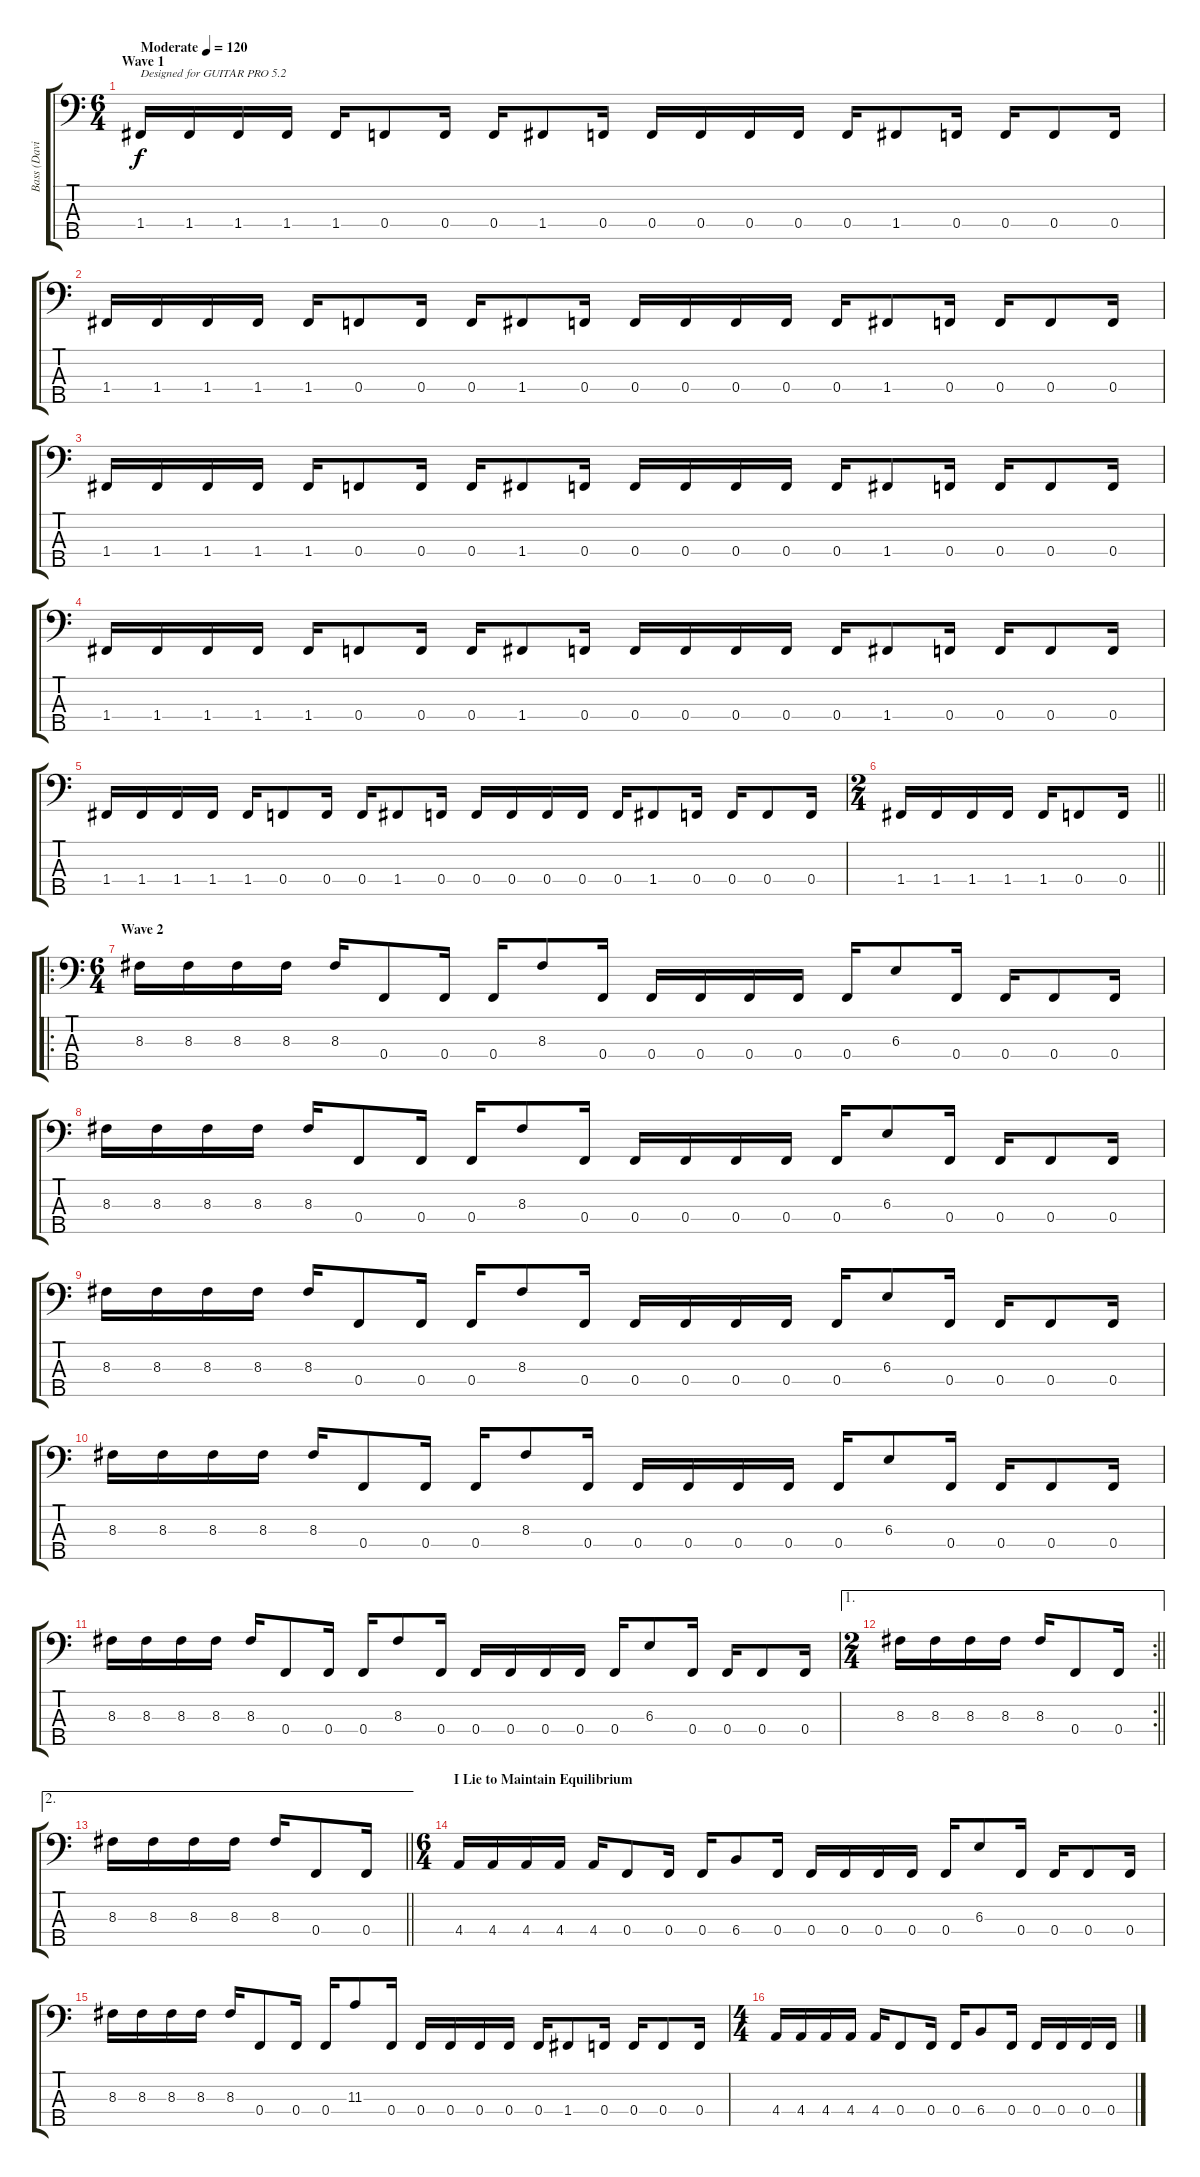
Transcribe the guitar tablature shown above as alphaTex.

\track ("Bass (David Lovgren)" "Bass (Davi") {instrument slapbass1}
\staff {score tabs}
\tuning (Ab2 Eb2 Bb1 F1 C1) {hide}
\ts (6 4)
\section ("" "Wave 1")
\tempo (120 "Moderate")
\clef f4
\ks c
1.4.16{txt "Designed for GUITAR PRO 5.2" dy f instrument slapbass1} 1.4.16 1.4.16 1.4.16 1.4.16 0.4.8 0.4.16 0.4.16 1.4.8 0.4.16 0.4.16 0.4.16 0.4.16 0.4.16 0.4.16 1.4.8 0.4.16 0.4.16 0.4.8 0.4.16 |
1.4.16 1.4.16 1.4.16 1.4.16 1.4.16 0.4.8 0.4.16 0.4.16 1.4.8 0.4.16 0.4.16 0.4.16 0.4.16 0.4.16 0.4.16 1.4.8 0.4.16 0.4.16 0.4.8 0.4.16 |
1.4.16 1.4.16 1.4.16 1.4.16 1.4.16 0.4.8 0.4.16 0.4.16 1.4.8 0.4.16 0.4.16 0.4.16 0.4.16 0.4.16 0.4.16 1.4.8 0.4.16 0.4.16 0.4.8 0.4.16 |
1.4.16 1.4.16 1.4.16 1.4.16 1.4.16 0.4.8 0.4.16 0.4.16 1.4.8 0.4.16 0.4.16 0.4.16 0.4.16 0.4.16 0.4.16 1.4.8 0.4.16 0.4.16 0.4.8 0.4.16 |
1.4.16 1.4.16 1.4.16 1.4.16 1.4.16 0.4.8 0.4.16 0.4.16 1.4.8 0.4.16 0.4.16 0.4.16 0.4.16 0.4.16 0.4.16 1.4.8 0.4.16 0.4.16 0.4.8 0.4.16 |
\ts (2 4)
\barLineRight lightlight
1.4.16 1.4.16 1.4.16 1.4.16 1.4.16 0.4.8 0.4.16 |
\ro
\ts (6 4)
\section ("" "Wave 2")
8.3.16 8.3.16 8.3.16 8.3.16 8.3.16 0.4.8 0.4.16 0.4.16 8.3.8 0.4.16 0.4.16 0.4.16 0.4.16 0.4.16 0.4.16 6.3.8 0.4.16 0.4.16 0.4.8 0.4.16 |
8.3.16 8.3.16 8.3.16 8.3.16 8.3.16 0.4.8 0.4.16 0.4.16 8.3.8 0.4.16 0.4.16 0.4.16 0.4.16 0.4.16 0.4.16 6.3.8 0.4.16 0.4.16 0.4.8 0.4.16 |
8.3.16 8.3.16 8.3.16 8.3.16 8.3.16 0.4.8 0.4.16 0.4.16 8.3.8 0.4.16 0.4.16 0.4.16 0.4.16 0.4.16 0.4.16 6.3.8 0.4.16 0.4.16 0.4.8 0.4.16 |
8.3.16 8.3.16 8.3.16 8.3.16 8.3.16 0.4.8 0.4.16 0.4.16 8.3.8 0.4.16 0.4.16 0.4.16 0.4.16 0.4.16 0.4.16 6.3.8 0.4.16 0.4.16 0.4.8 0.4.16 |
8.3.16 8.3.16 8.3.16 8.3.16 8.3.16 0.4.8 0.4.16 0.4.16 8.3.8 0.4.16 0.4.16 0.4.16 0.4.16 0.4.16 0.4.16 6.3.8 0.4.16 0.4.16 0.4.8 0.4.16 |
\ae 1
\rc 2
\ts (2 4)
\barLineRight lightlight
8.3.16 8.3.16 8.3.16 8.3.16 8.3.16 0.4.8 0.4.16 |
\ae 2
\barLineRight lightlight
8.3.16 8.3.16 8.3.16 8.3.16 8.3.16 0.4.8 0.4.16 |
\ts (6 4)
\section ("" "I Lie to Maintain Equilibrium")
4.4.16 4.4.16 4.4.16 4.4.16 4.4.16 0.4.8 0.4.16 0.4.16 6.4.8 0.4.16 0.4.16 0.4.16 0.4.16 0.4.16 0.4.16 6.3.8 0.4.16 0.4.16 0.4.8 0.4.16 |
8.3.16 8.3.16 8.3.16 8.3.16 8.3.16 0.4.8 0.4.16 0.4.16 11.3.8 0.4.16 0.4.16 0.4.16 0.4.16 0.4.16 0.4.16 1.4.8 0.4.16 0.4.16 0.4.8 0.4.16 |
\ts (4 4)
4.4.16 4.4.16 4.4.16 4.4.16 4.4.16 0.4.8 0.4.16 0.4.16 6.4.8 0.4.16 0.4.16 0.4.16 0.4.16 0.4.16
